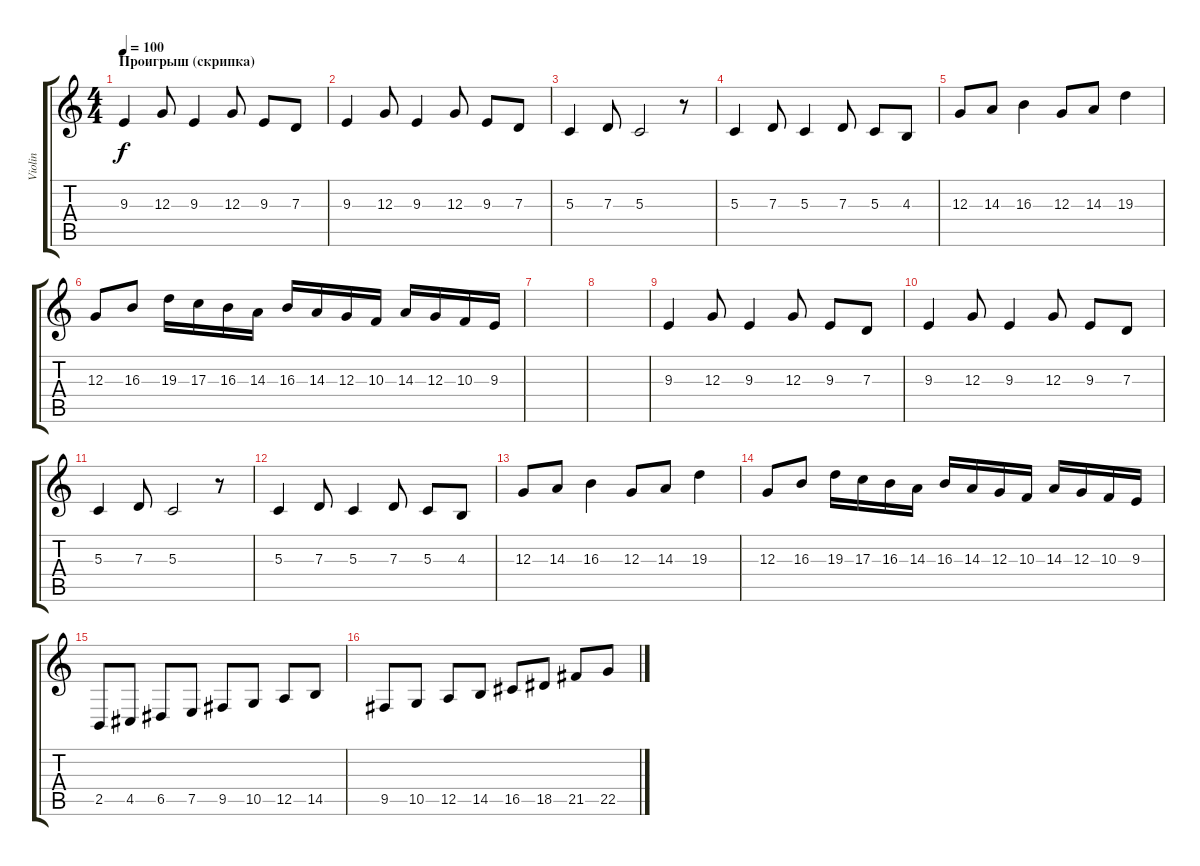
\track ("Violin" "Violin") {instrument violin}
\staff {score tabs}
\tuning (E4 B3 G3 D3 A2 E2) {hide}
\ts (4 4)
\section ("" "Проигрыш (скрипка)")
\tempo 100
\clef g2
\ks c
9.3.4{dy f} 12.3.8 9.3.4 12.3.8 9.3.8 7.3.8 |
9.3.4 12.3.8 9.3.4 12.3.8 9.3.8 7.3.8 |
5.3.4 7.3.8 5.3.2 r.8 |
5.3.4 7.3.8 5.3.4 7.3.8 5.3.8 4.3.8 |
12.3.8 14.3.8 16.3.4 12.3.8 14.3.8 19.3.4 |
12.3.8 16.3.8 19.3.16 17.3.16 16.3.16 14.3.16 16.3.16 14.3.16 12.3.16 10.3.16 14.3.16 12.3.16 10.3.16 9.3.16 |
|
|
9.3.4 12.3.8 9.3.4 12.3.8 9.3.8 7.3.8 |
9.3.4 12.3.8 9.3.4 12.3.8 9.3.8 7.3.8 |
5.3.4 7.3.8 5.3.2 r.8 |
5.3.4 7.3.8 5.3.4 7.3.8 5.3.8 4.3.8 |
12.3.8 14.3.8 16.3.4 12.3.8 14.3.8 19.3.4 |
12.3.8 16.3.8 19.3.16 17.3.16 16.3.16 14.3.16 16.3.16 14.3.16 12.3.16 10.3.16 14.3.16 12.3.16 10.3.16 9.3.16 |
2.5.8 4.5.8 6.5.8 7.5.8 9.5.8 10.5.8 12.5.8 14.5.8 |
9.5.8 10.5.8 12.5.8 14.5.8 16.5.8 18.5.8 21.5.8 22.5.8
